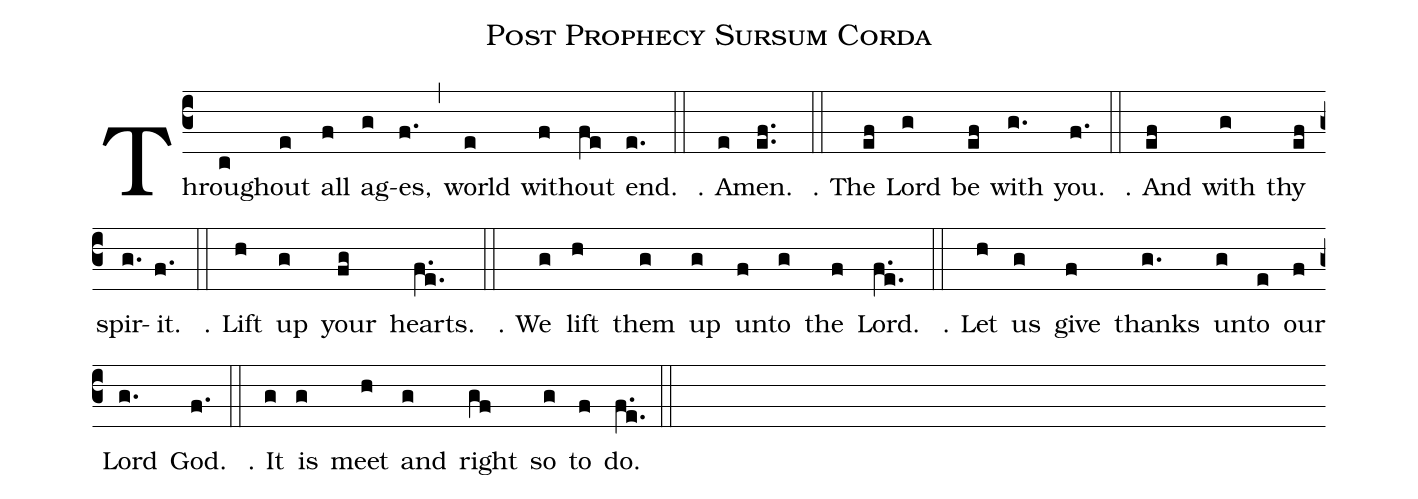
name: Post Prophecy Sursum Corda;
%%
(c3)Through(c)out(e) all(f) ag(g)es,(f.) (,) world(e) with(f)out(fe) end.(e.) (::) ℟. A(e)men.(e.f.) (::) ℣. The(ef) Lord(g) be(ef) with(g.) you.(f.) (::) ℟. And(ef) with(g) thy(ef) spir(g.)it.(f.) (::) ℣. Lift(h) up(g) your(fg) hearts.(f.e.) (::) ℟. We(g) lift(h) them(g) up(g) un(f)to(g) the(f) Lord.(f.e.) (::) ℣. Let(h) us(g) give(f) thanks(g.) un(g)to(e) our(f) Lord(g.) God.(f.) (::) ℟. It(g) is(g) meet(h) and(g) right(gf) so(g) to(f) do.(f.e.) (::)
